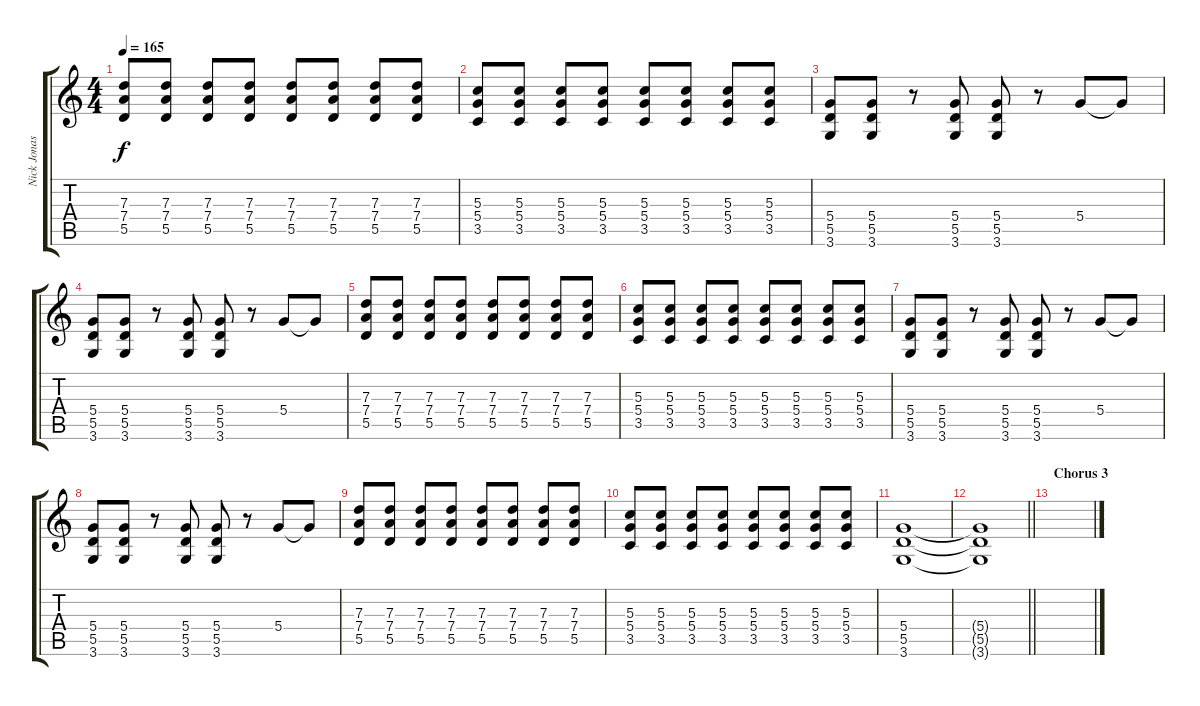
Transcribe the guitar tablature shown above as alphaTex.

\track ("Nick Jonas" "Nick Jonas") {instrument distortionguitar}
\staff {score tabs}
\tuning (E4 B3 G3 D3 A2 E2) {hide}
\ts (4 4)
\tempo 165
\clef g2
\ks c
(7.3 7.4 5.5).8{dy f} (7.3 7.4 5.5).8 (7.3 7.4 5.5).8 (7.3 7.4 5.5).8 (7.3 7.4 5.5).8 (7.3 7.4 5.5).8 (7.3 7.4 5.5).8 (7.3 7.4 5.5).8 |
(5.3 5.4 3.5).8 (5.3 5.4 3.5).8 (5.3 5.4 3.5).8 (5.3 5.4 3.5).8 (5.3 5.4 3.5).8 (5.3 5.4 3.5).8 (5.3 5.4 3.5).8 (5.3 5.4 3.5).8 |
(5.4 5.5 3.6).8 (5.4 5.5 3.6).8 r.8 (5.4 5.5 3.6).8 (5.4 5.5 3.6).8 r.8 5.4.8 5.4{t}.8 |
(5.4 5.5 3.6).8 (5.4 5.5 3.6).8 r.8 (5.4 5.5 3.6).8 (5.4 5.5 3.6).8 r.8 5.4.8 5.4{t}.8 |
(7.3 7.4 5.5).8 (7.3 7.4 5.5).8 (7.3 7.4 5.5).8 (7.3 7.4 5.5).8 (7.3 7.4 5.5).8 (7.3 7.4 5.5).8 (7.3 7.4 5.5).8 (7.3 7.4 5.5).8 |
(5.3 5.4 3.5).8 (5.3 5.4 3.5).8 (5.3 5.4 3.5).8 (5.3 5.4 3.5).8 (5.3 5.4 3.5).8 (5.3 5.4 3.5).8 (5.3 5.4 3.5).8 (5.3 5.4 3.5).8 |
(5.4 5.5 3.6).8 (5.4 5.5 3.6).8 r.8 (5.4 5.5 3.6).8 (5.4 5.5 3.6).8 r.8 5.4.8 5.4{t}.8 |
(5.4 5.5 3.6).8 (5.4 5.5 3.6).8 r.8 (5.4 5.5 3.6).8 (5.4 5.5 3.6).8 r.8 5.4.8 5.4{t}.8 |
(7.3 7.4 5.5).8 (7.3 7.4 5.5).8 (7.3 7.4 5.5).8 (7.3 7.4 5.5).8 (7.3 7.4 5.5).8 (7.3 7.4 5.5).8 (7.3 7.4 5.5).8 (7.3 7.4 5.5).8 |
(5.3 5.4 3.5).8 (5.3 5.4 3.5).8 (5.3 5.4 3.5).8 (5.3 5.4 3.5).8 (5.3 5.4 3.5).8 (5.3 5.4 3.5).8 (5.3 5.4 3.5).8 (5.3 5.4 3.5).8 |
(5.4 5.5 3.6).1 |
\barLineRight lightlight
(5.4{t} 5.5{t} 3.6{t}).1 |
\section ("" "Chorus 3")
